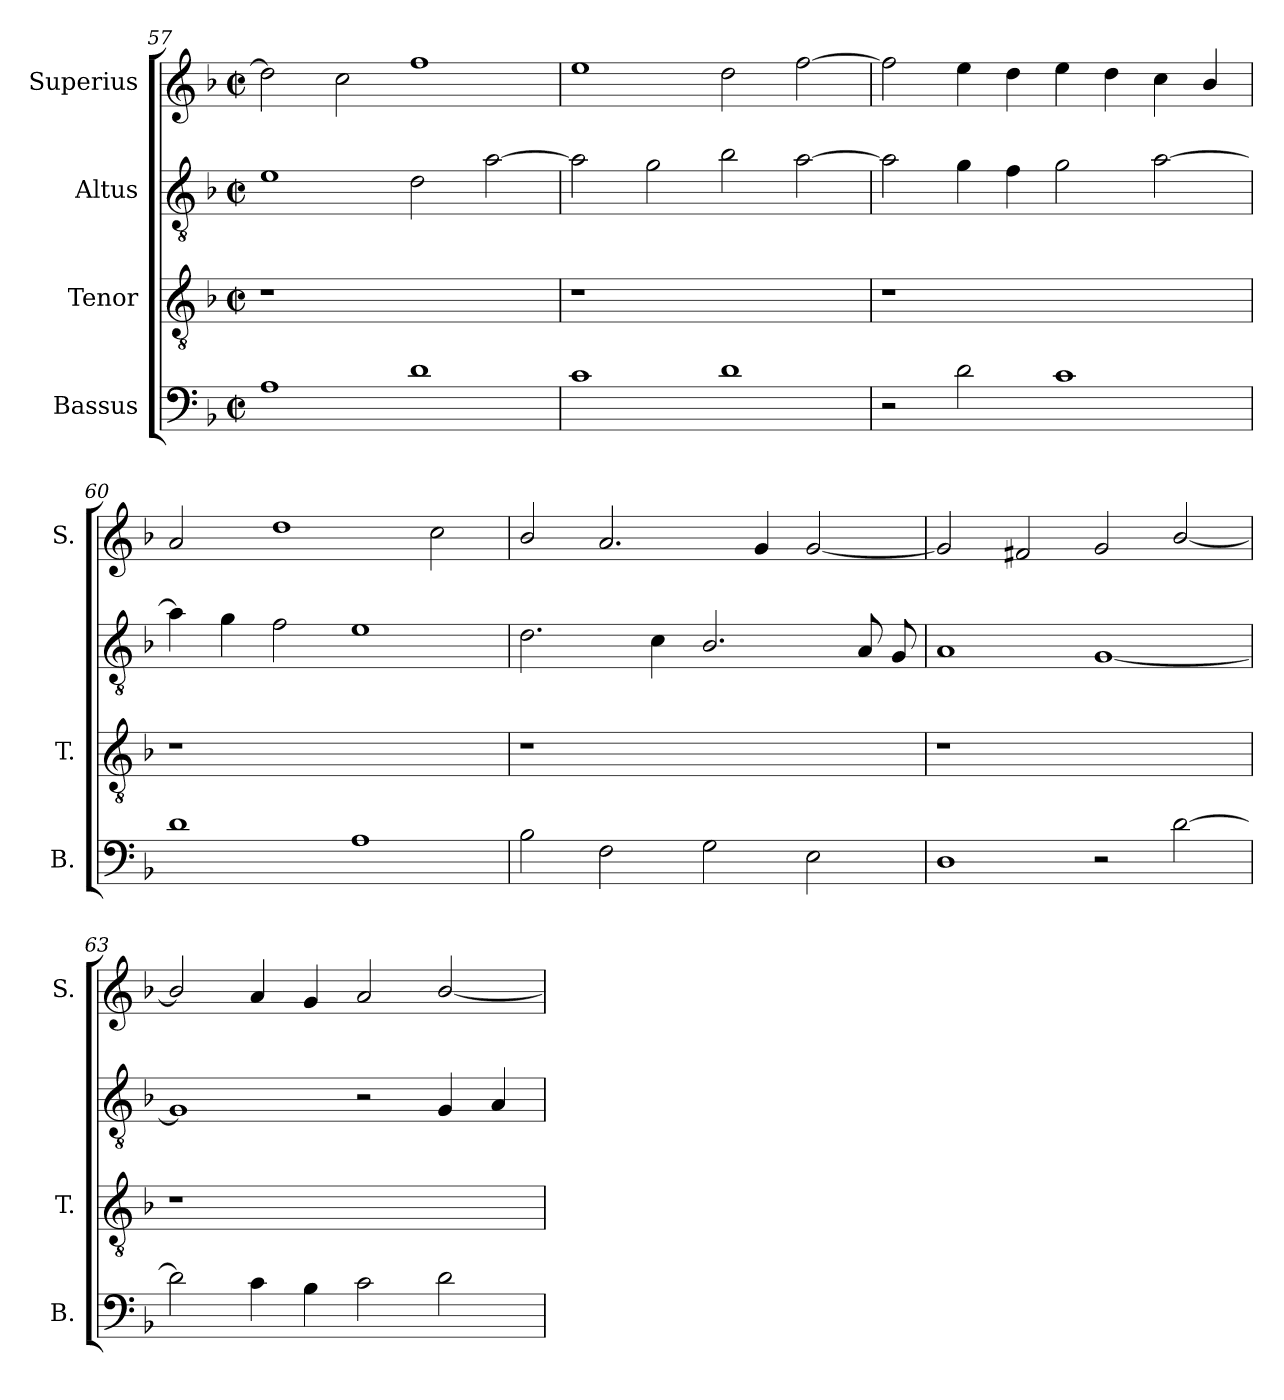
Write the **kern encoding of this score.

**kern	**kern	**kern	**kern
*part4	*part3	*part2	*part1
*staff4	*staff3	*staff2	*staff1
*I"Bassus	*I"Tenor	*I"Altus	*I"Superius
*I'B.	*I'T.	*	*I'S.
*clefF4	*clefGv2	*clefGv2	*clefG2
*	*ITrd7c12	*ITrd7c12	*
*k[b-]	*k[b-]	*k[b-]	*k[b-]
*F:	*F:	*F:	*F:
*M2/2	*M2/2	*M2/2	*M2/2
*met(c|)	*met(c|)	*met(c|)	*met(c|)
=57	=57	=57	=57
!	!LO:N:vis=1	!	!
1Ai	1r	1Ei	2ddi\]
.	.	.	2cci\
1di	1ryy	2Di\	1ffi
.	.	[>2Ai\	.
=58	=58	=58	=58
!	!LO:N:vis=1	!	!
1ci	1r	2Ai\]	1eei
.	.	2Gi\	.
1di	1ryy	2B-i\	2ddi\
.	.	[>2Ai\	[>2ffi\
!!LO:LB:g=z
=59	=59	=59	=59
!	!LO:N:vis=1	!	!
2r	1r	2Ai\]	2ffi\]
2di\	.	4Gi\	4eei\
.	.	4Fi\	4ddi\
1ci	1ryy	2Gi\	4eei\
.	.	.	4ddi\
.	.	[>2Ai\	4cci\
.	.	.	4b-i/
=60	=60	=60	=60
!	!LO:N:vis=1	!	!
1di	1r	4Ai\]	2ai/
.	.	4Gi\	.
.	.	2Fi\	1ddi
1Ai	1ryy	1Ei	.
.	.	.	2cci\
=61	=61	=61	=61
!	!LO:N:vis=1	!	!
2B-i\	1r	2.Di\	2b-i/
2Fi\	.	.	2.ai/
.	.	4Ci\	.
2Gi\	1ryy	2.BB-i/	.
.	.	.	4gi/
2Ei\	.	.	[<2gi/
.	.	8AAi/	.
.	.	8GGi/	.
=62	=62	=62	=62
!	!LO:N:vis=1	!	!
1Di	1r	1AAi	2gi/]
.	.	.	2f#Xi/
2r	1ryy	[<1GGi	2gi/
[>2di\	.	.	[<2b-i/
!!LO:LB:g=z
=63	=63	=63	=63
!	!LO:N:vis=1	!	!
2di\]	1r	1GGi]	2b-i/]
4ci\	.	.	4ai/
4B-i\	.	.	4gi/
2ci\	1ryy	2r	2ai/
2di\	.	4GGi/	[<2b-i/
.	.	4AAi/	.
=	=	=	=
*-	*-	*-	*-
